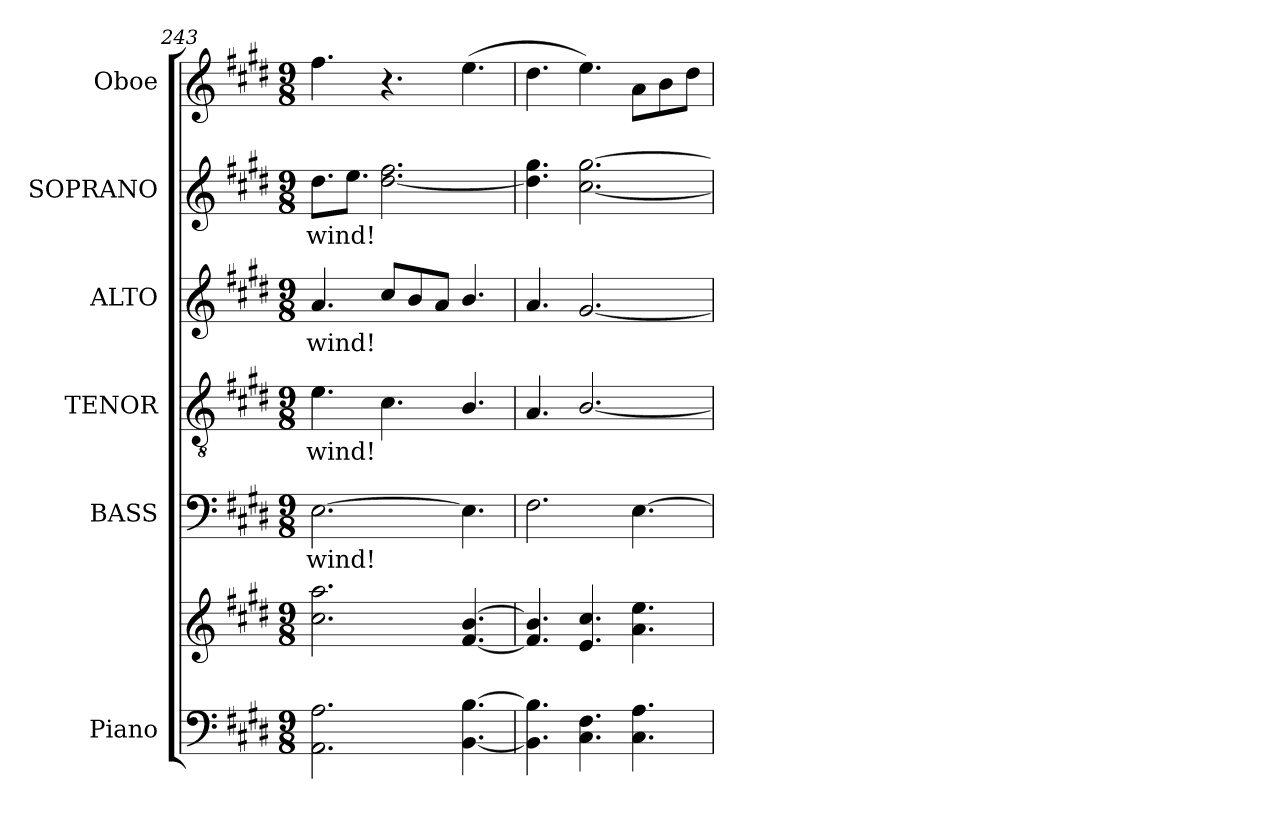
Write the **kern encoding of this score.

**kern	**kern	**kern	**text	**kern	**text	**kern	**text	**kern	**text	**kern
*part6	*part6	*part5	*part5	*part4	*part4	*part3	*part3	*part2	*part2	*part1
*staff7	*staff6	*staff5	*staff5	*staff4	*staff4	*staff3	*staff3	*staff2	*staff2	*staff1
*I"Piano	*	*I"BASS	*	*I"TENOR	*	*I"ALTO	*	*I"SOPRANO	*	*I"Oboe
*I'Pno.	*	*I'B.	*	*I'T.	*	*I'A.	*	*I'S.	*	*I'Ob.
*clefF4	*clefG2	*clefF4	*	*clefGv2	*	*clefG2	*	*clefG2	*	*clefG2
*	*	*	*	*ITrd7c12	*	*	*	*	*	*
*k[f#c#g#d#]	*k[f#c#g#d#]	*k[f#c#g#d#]	*	*k[f#c#g#d#]	*	*k[f#c#g#d#]	*	*k[f#c#g#d#]	*	*k[f#c#g#d#]
*E:	*E:	*E:	*	*E:	*	*E:	*	*E:	*	*E:
*M9/8	*M9/8	*M9/8	*	*M9/8	*	*M9/8	*	*M9/8	*	*M9/8
=243	=243	=243	=243	=243	=243	=243	=243	=243	=243	=243
!	!	!	!LO:LY:b:color=#000000	!	!	!	!	!	!	!
!	!	!	!	!	!LO:LY:b:color=#000000	!	!	!	!	!
!	!	!	!	!	!	!	!LO:LY:b:color=#000000	!	!	!
!	!	!	!	!	!	!	!	!	!LO:LY:b:color=#000000	!
2.AAi\ 2.Ai	2.cc#i\ 2.aai	[2.Ei\	wind!	4.Ei\	wind!	4.ai/	wind!	8.dd#i\L	wind!	4.ff#i\
.	.	.	.	.	.	.	.	8.eei\J	.	.
.	.	.	.	4.C#i\	.	8cc#i/L	.	[2.dd#i\ 2.ff#i	.	4.r
.	.	.	.	.	.	8bi/	.	.	.	.
.	.	.	.	.	.	8ai/J	.	.	.	.
[4.BBi\ [4.Bi	[4.f#i/ [4.bi	4.Ei\]	.	4.BBi/	.	4.bi/	.	.	.	(4.eei\
=244	=244	=244	=244	=244	=244	=244	=244	=244	=244	=244
4.BBi\] 4.Bi]	4.f#i/] 4.bi]	2.F#i\	.	4.AAi/	.	4.ai/	.	4.dd#i\] 4.gg#i	.	4.dd#i\
4.C#i\ 4.F#i	4.ei/ 4.cc#i	.	.	[2.BBi/	.	[2.g#i/	.	[2.cc#i\ [2.gg#i	.	4.eei\)
4.C#i\ 4.Ai	4.ai\ 4.eei	[4.Ei\	.	.	.	.	.	.	.	8ai\L
.	.	.	.	.	.	.	.	.	.	8bi\
.	.	.	.	.	.	.	.	.	.	8dd#i\J
=	=	=	=	=	=	=	=	=	=	=
*-	*-	*-	*-	*-	*-	*-	*-	*-	*-	*-
